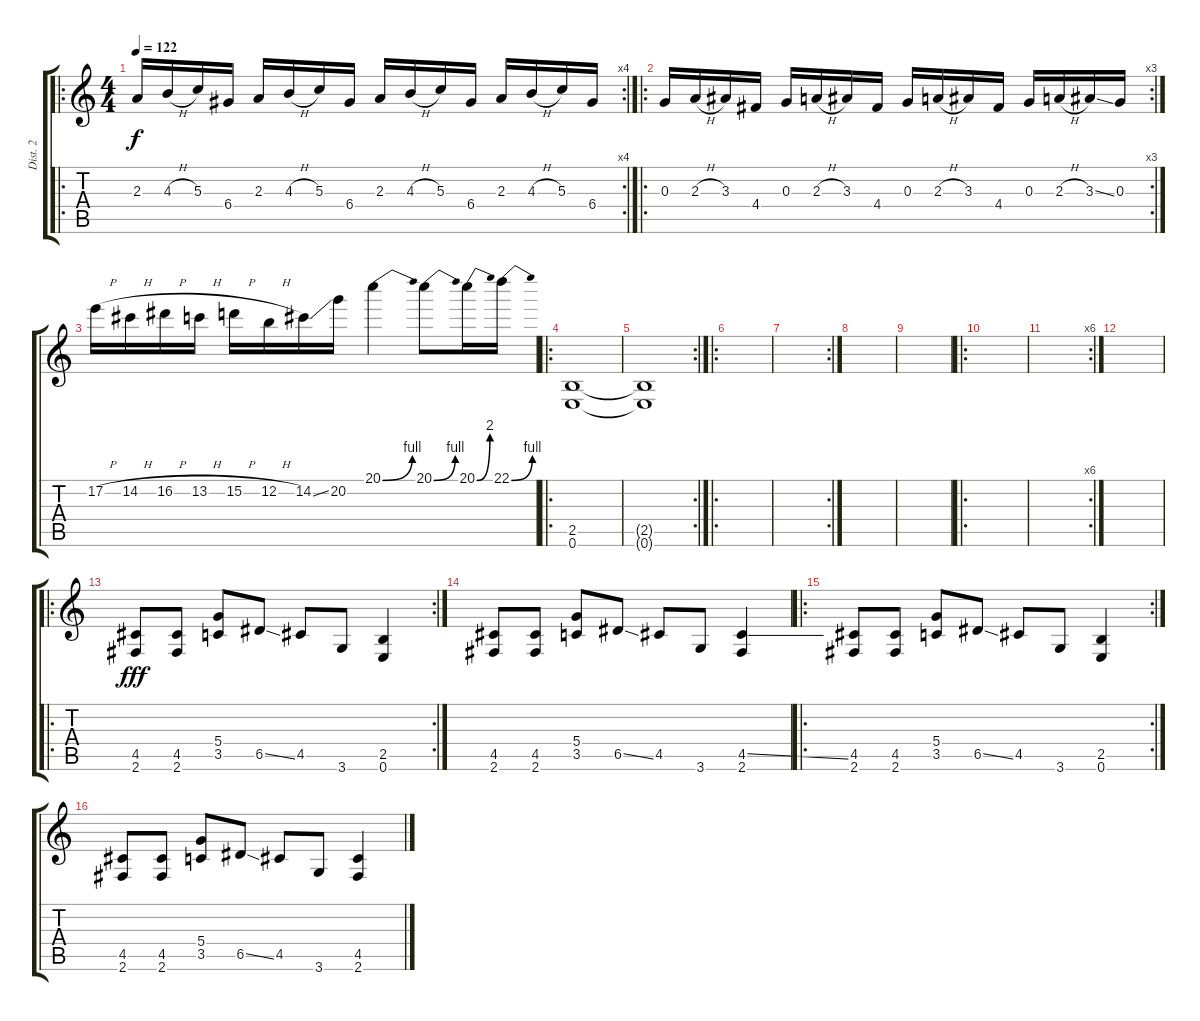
\track ("Dist. 2" "Dist. 2") {instrument overdrivenguitar}
\staff {score tabs}
\tuning (E4 B3 G3 D3 A2 E2) {hide}
\ro
\rc 4
\ts (4 4)
\tempo 122
\clef g2
\ks c
2.3.16{dy f} 4.3{h}.16 5.3.16 6.4.16 2.3.16 4.3{h}.16 5.3.16 6.4.16 2.3.16 4.3{h}.16 5.3.16 6.4.16 2.3.16 4.3{h}.16 5.3.16 6.4.16 |
\ro
\rc 3
0.3.16 2.3{h}.16 3.3.16 4.4.16 0.3.16 2.3{h}.16 3.3.16 4.4.16 0.3.16 2.3{h}.16 3.3.16 4.4.16 0.3.16 2.3{h}.16 3.3{ss}.16 0.3.16 |
17.2{h}.16 14.2{h}.16 16.2{h}.16 13.2{h}.16 15.2{h}.16 12.2{h}.16 14.2{ss}.16 20.2.16 20.1{be (bend 0 0 60 4)}.4 20.1{be (bend 0 0 60 4)}.8 20.1{be (bend 0 0 60 8)}.16 22.1{be (bend 0 0 60 4)}.16 |
\ro
(2.5 0.6).1 |
\rc 2
(2.5{t} 0.6{t}).1 |
\ro
|
\rc 2
|
|
|
\ro
|
\rc 6
|
|
\ro
\rc 2
(4.5 2.6).8{dy fff} (4.5 2.6).8 (5.4 3.5).8 6.5{ss}.8 4.5.8 3.6.8 (2.5 0.6).4 |
(4.5 2.6).8 (4.5 2.6).8 (5.4 3.5).8 6.5{ss}.8 4.5.8 3.6.8 (4.5{ss} 2.6).4 |
\ro
\rc 2
(4.5 2.6).8 (4.5 2.6).8 (5.4 3.5).8 6.5{ss}.8 4.5.8 3.6.8 (2.5 0.6).4 |
(4.5 2.6).8 (4.5 2.6).8 (5.4 3.5).8 6.5{ss}.8 4.5.8 3.6.8 (4.5 2.6).4
